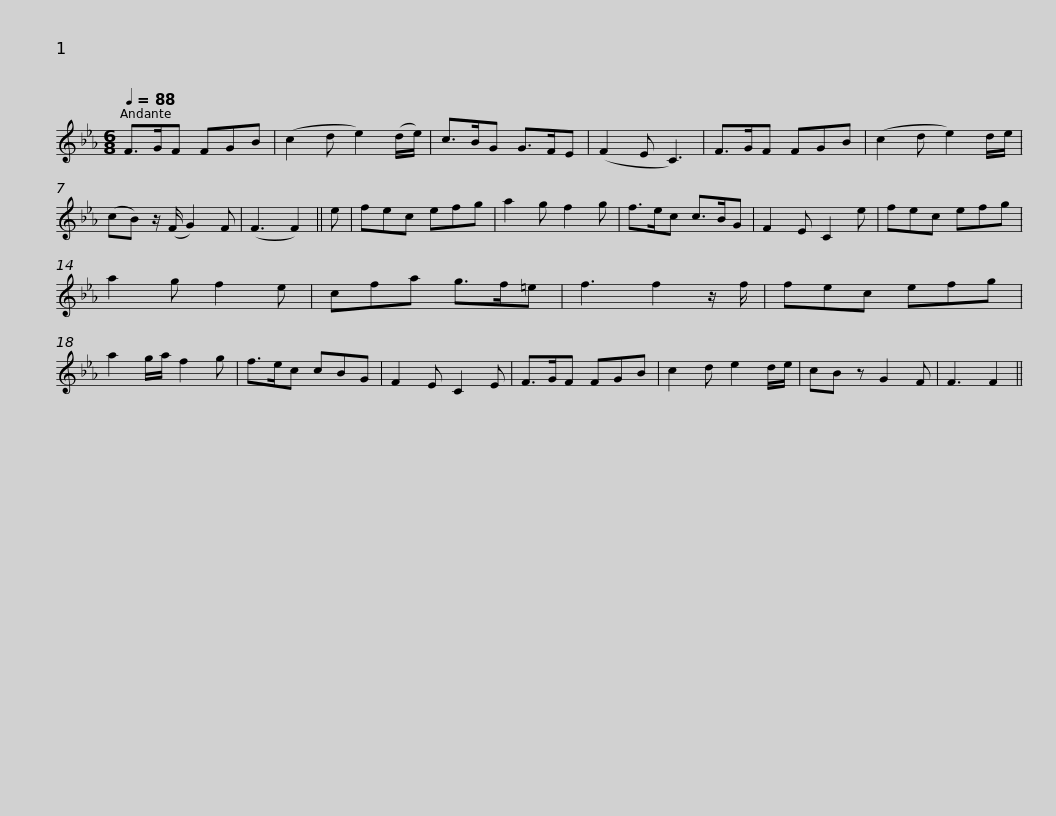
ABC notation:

X:1
L:1/8
Q:1/4=88
M:6/8
I:linebreak $
K:Eb
V:1 treble
V:1
 F>GF FGB | (c2 d e2) (d/e/) | c>BG G>FE | (F2 E C3) | F>GF FGB | %5
 (c2 d e2) d/e/ | (cB) z/ (F/ G2) F | (F3 F2) ||$ e | fec efg | %10
 a2 g f2 g | f>ec c>BG | F2 E C2 e | fec efg | a2 g f2 e | %15
 cfa g>f=e |$ f3 f2 z/ f/ | fec efg | a2 g/a/ f2 g | f>ec cBG | %20
 F2 E C2 E | F>GF FGB | c2 d e2 d/e/ | cB z G2 F |$ F3 F2 || %25
